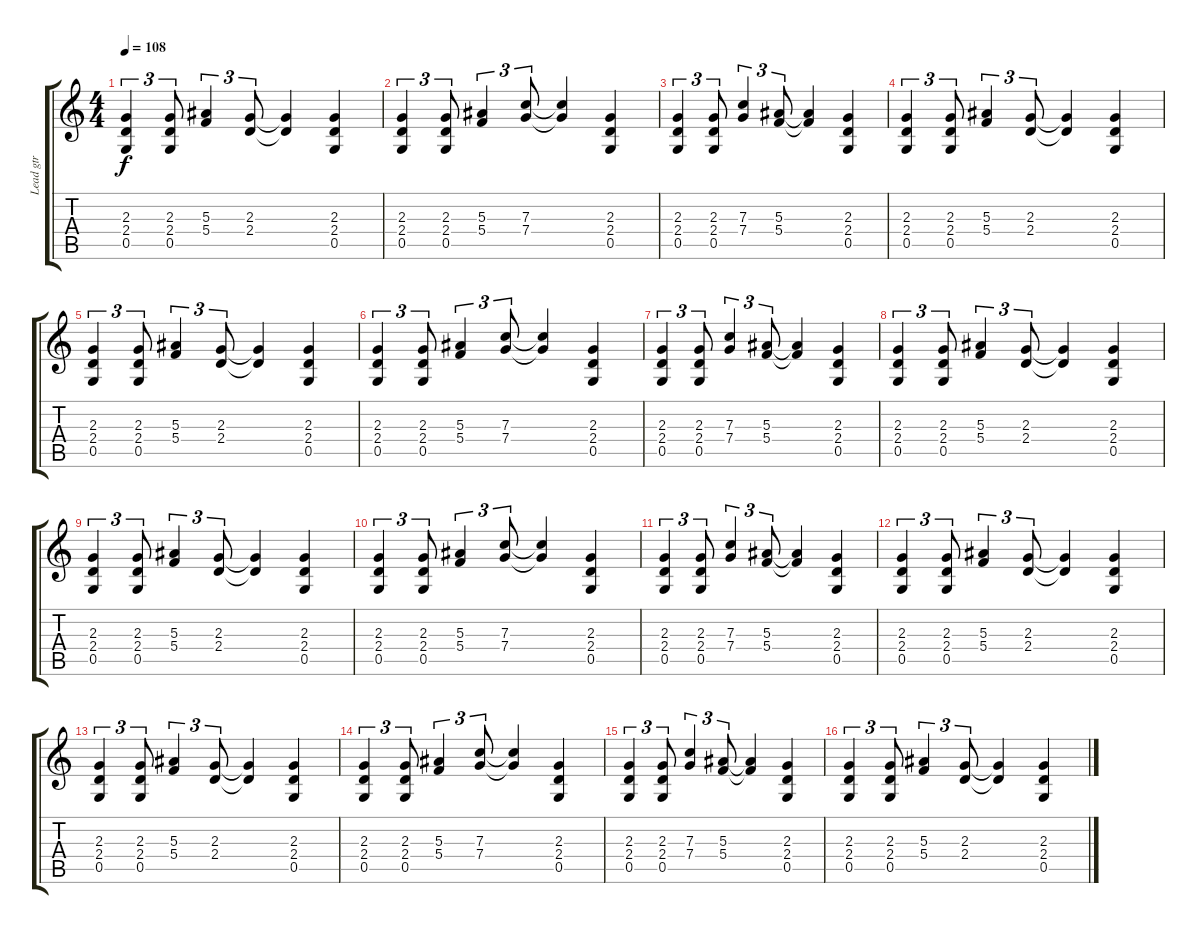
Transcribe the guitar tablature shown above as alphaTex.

\track ("Lead gtr" "Lead gtr") {instrument distortionguitar}
\staff {score tabs}
\tuning (D4 A3 F3 C3 G2 D2) {hide}
\ts (4 4)
\tempo 108
\clef g2
\ks c
(2.3 2.4 0.5).4{tu (3 2) dy f} (2.3 2.4 0.5).8{tu (3 2)} (5.3 5.4).4{tu (3 2)} (2.3 2.4).8{tu (3 2)} (2.3{t} 2.4{t}).4 (2.3 2.4 0.5).4 |
(2.3 2.4 0.5).4{tu (3 2)} (2.3 2.4 0.5).8{tu (3 2)} (5.3 5.4).4{tu (3 2)} (7.3 7.4).8{tu (3 2)} (7.3{t} 7.4{t}).4 (2.3 2.4 0.5).4 |
(2.3 2.4 0.5).4{tu (3 2)} (2.3 2.4 0.5).8{tu (3 2)} (7.3 7.4).4{tu (3 2)} (5.3 5.4).8{tu (3 2)} (5.3{t} 5.4{t}).4 (2.3 2.4 0.5).4 |
(2.3 2.4 0.5).4{tu (3 2)} (2.3 2.4 0.5).8{tu (3 2)} (5.3 5.4).4{tu (3 2)} (2.3 2.4).8{tu (3 2)} (2.3{t} 2.4{t}).4 (2.3 2.4 0.5).4 |
(2.3 2.4 0.5).4{tu (3 2)} (2.3 2.4 0.5).8{tu (3 2)} (5.3 5.4).4{tu (3 2)} (2.3 2.4).8{tu (3 2)} (2.3{t} 2.4{t}).4 (2.3 2.4 0.5).4 |
(2.3 2.4 0.5).4{tu (3 2)} (2.3 2.4 0.5).8{tu (3 2)} (5.3 5.4).4{tu (3 2)} (7.3 7.4).8{tu (3 2)} (7.3{t} 7.4{t}).4 (2.3 2.4 0.5).4 |
(2.3 2.4 0.5).4{tu (3 2)} (2.3 2.4 0.5).8{tu (3 2)} (7.3 7.4).4{tu (3 2)} (5.3 5.4).8{tu (3 2)} (5.3{t} 5.4{t}).4 (2.3 2.4 0.5).4 |
(2.3 2.4 0.5).4{tu (3 2)} (2.3 2.4 0.5).8{tu (3 2)} (5.3 5.4).4{tu (3 2)} (2.3 2.4).8{tu (3 2)} (2.3{t} 2.4{t}).4 (2.3 2.4 0.5).4 |
(2.3 2.4 0.5).4{tu (3 2)} (2.3 2.4 0.5).8{tu (3 2)} (5.3 5.4).4{tu (3 2)} (2.3 2.4).8{tu (3 2)} (2.3{t} 2.4{t}).4 (2.3 2.4 0.5).4 |
(2.3 2.4 0.5).4{tu (3 2)} (2.3 2.4 0.5).8{tu (3 2)} (5.3 5.4).4{tu (3 2)} (7.3 7.4).8{tu (3 2)} (7.3{t} 7.4{t}).4 (2.3 2.4 0.5).4 |
(2.3 2.4 0.5).4{tu (3 2)} (2.3 2.4 0.5).8{tu (3 2)} (7.3 7.4).4{tu (3 2)} (5.3 5.4).8{tu (3 2)} (5.3{t} 5.4{t}).4 (2.3 2.4 0.5).4 |
(2.3 2.4 0.5).4{tu (3 2)} (2.3 2.4 0.5).8{tu (3 2)} (5.3 5.4).4{tu (3 2)} (2.3 2.4).8{tu (3 2)} (2.3{t} 2.4{t}).4 (2.3 2.4 0.5).4 |
(2.3 2.4 0.5).4{tu (3 2)} (2.3 2.4 0.5).8{tu (3 2)} (5.3 5.4).4{tu (3 2)} (2.3 2.4).8{tu (3 2)} (2.3{t} 2.4{t}).4 (2.3 2.4 0.5).4 |
(2.3 2.4 0.5).4{tu (3 2)} (2.3 2.4 0.5).8{tu (3 2)} (5.3 5.4).4{tu (3 2)} (7.3 7.4).8{tu (3 2)} (7.3{t} 7.4{t}).4 (2.3 2.4 0.5).4 |
(2.3 2.4 0.5).4{tu (3 2)} (2.3 2.4 0.5).8{tu (3 2)} (7.3 7.4).4{tu (3 2)} (5.3 5.4).8{tu (3 2)} (5.3{t} 5.4{t}).4 (2.3 2.4 0.5).4 |
(2.3 2.4 0.5).4{tu (3 2)} (2.3 2.4 0.5).8{tu (3 2)} (5.3 5.4).4{tu (3 2)} (2.3 2.4).8{tu (3 2)} (2.3{t} 2.4{t}).4 (2.3 2.4 0.5).4
